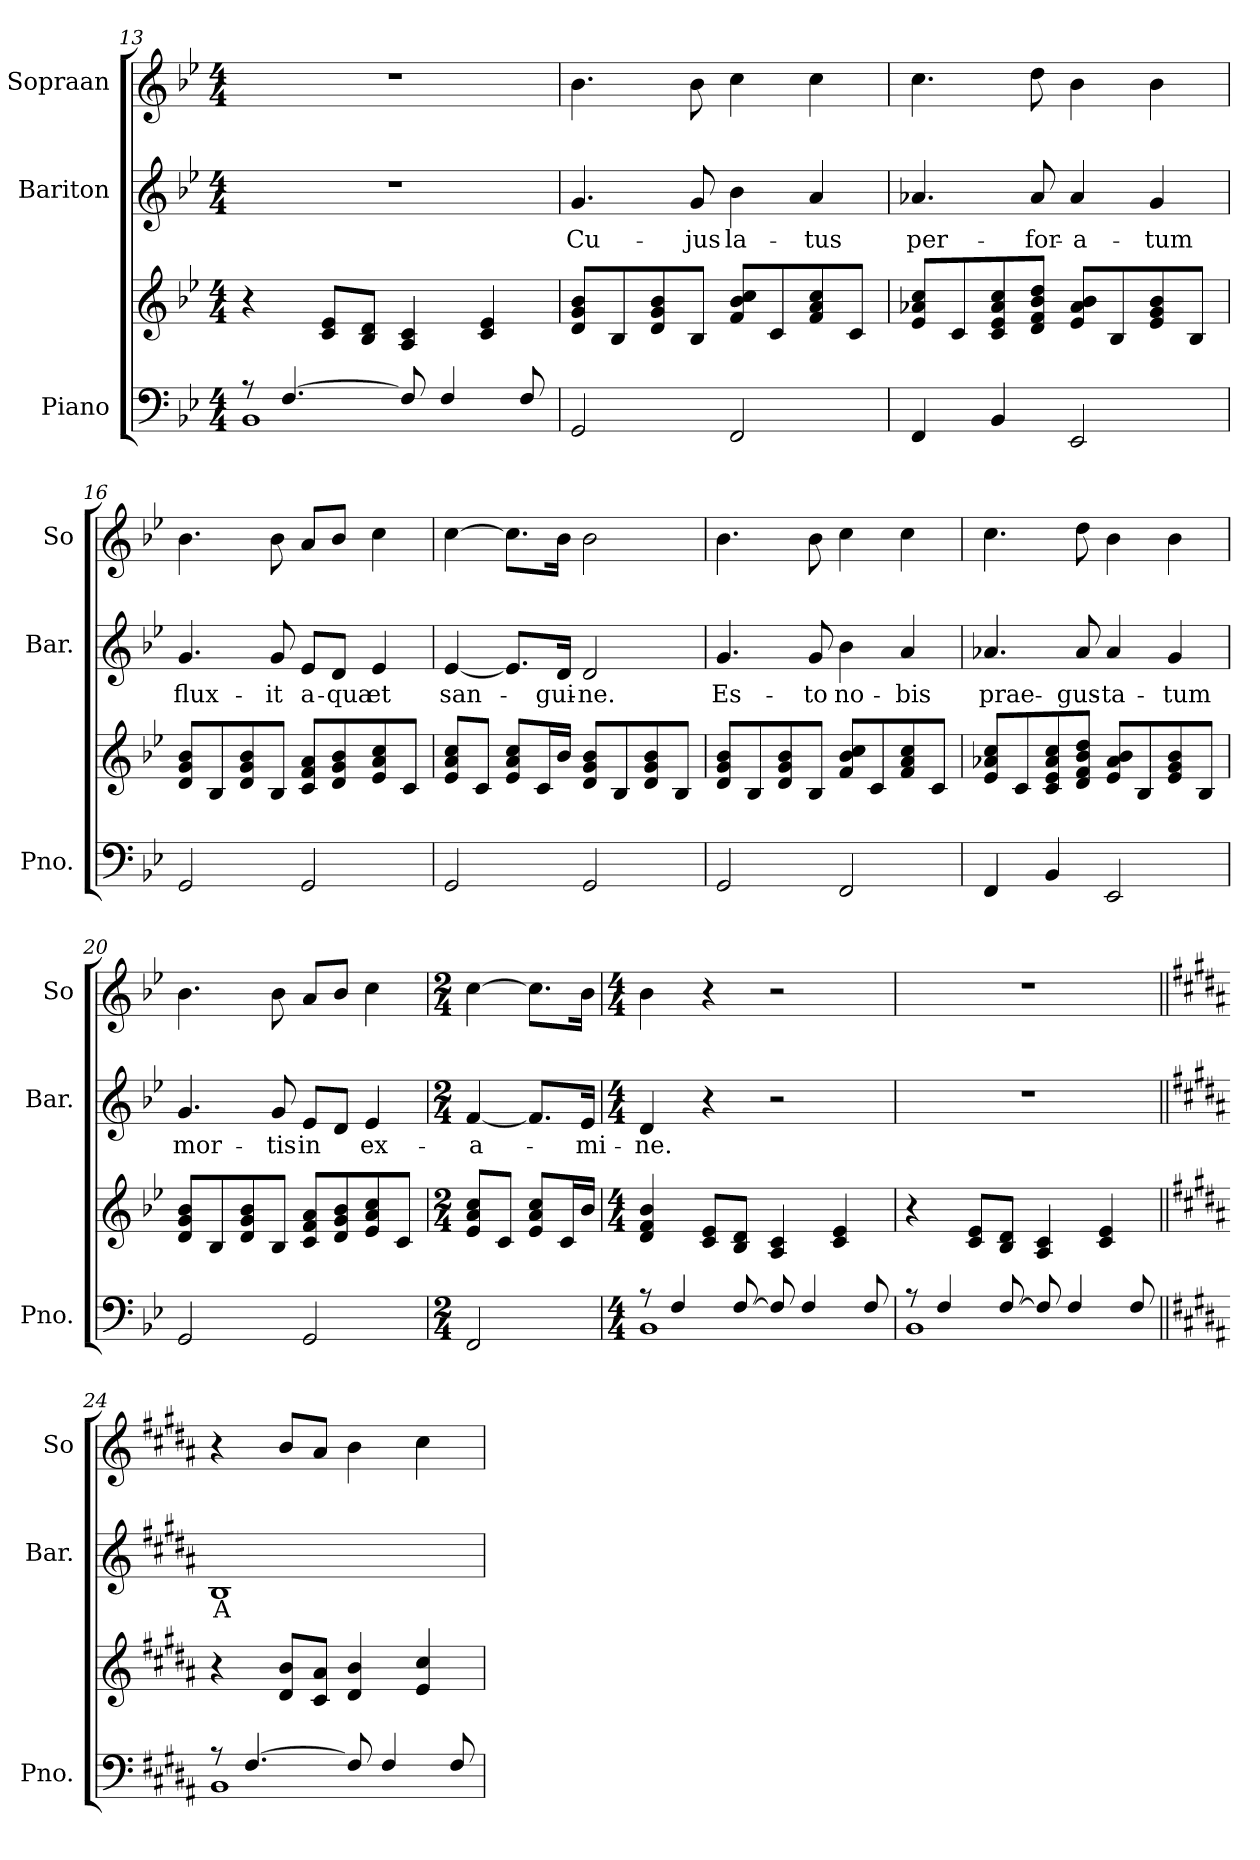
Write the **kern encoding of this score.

**kern	**kern	**kern	**text	**kern
*part3	*part3	*part2	*part2	*part1
*staff4	*staff3	*staff2	*staff2	*staff1
*I"Piano	*	*I"Bariton	*	*I"Sopraan
*I'Pno.	*	*I'Bar.	*	*I'So
!!LO:LB:g=z
*clefF4	*clefG2	*clefG2	*	*clefG2
*k[b-e-]	*k[b-e-]	*k[b-e-]	*	*k[b-e-]
*M4/4	*M4/4	*M4/4	*	*M4/4
=13	=13	=13	=13	=13
*^	*	*	*	*
8r	1BB-	4r	1r	.	1r
[4.F/	.	.	.	.	.
.	.	8c/ 8e-/L	.	.	.
.	.	8B-/ 8d/J	.	.	.
8F/]	.	4A/ 4c/	.	.	.
4F/	.	.	.	.	.
.	.	4c/ 4e-/	.	.	.
8F/	.	.	.	.	.
*v	*v	*	*	*	*
=14	=14	=14	=14	=14
!	!	!	!LO:LY:b	!
2GG/	8d/ 8g/ 8b-/L	4.g/	Cu-	4.b-\
.	8B-/	.	.	.
.	8d/ 8g/ 8b-/	.	.	.
!	!	!	!LO:LY:b	!
.	8B-/J	8g/	-jus	8b-\
!	!	!	!LO:LY:b	!
2FF/	8f/ 8b-/ 8cc/L	4b-\	la-	4cc\
.	8c/	.	.	.
!	!	!	!LO:LY:b	!
.	8f/ 8a/ 8cc/	4a/	-tus	4cc\
.	8c/J	.	.	.
=15	=15	=15	=15	=15
!	!	!	!LO:LY:b	!
4FF/	8e-/ 8a-X/ 8cc/L	4.a-X/	per-	4.cc\
.	8c/	.	.	.
4BB-/	8c/ 8e-/ 8a-/ 8cc/	.	.	.
!	!	!	!LO:LY:b	!
.	8d/ 8f/ 8b-/ 8dd/J	8a-/	-for-	8dd\
!	!	!	!LO:LY:b	!
2EE-/	8e-/ 8a-/ 8b-/L	4a-/	-a-	4b-\
.	8B-/	.	.	.
!	!	!	!LO:LY:b	!
.	8e-/ 8g/ 8b-/	4g/	-tum	4b-\
.	8B-/J	.	.	.
=16	=16	=16	=16	=16
!	!	!	!LO:LY:b	!
2GG/	8d/ 8g/ 8b-/L	4.g/	flux-	4.b-\
.	8B-/	.	.	.
.	8d/ 8g/ 8b-/	.	.	.
!	!	!	!LO:LY:b	!
.	8B-/J	8g/	-it	8b-\
!	!	!	!LO:LY:b	!
2GG/	8c/ 8f/ 8a/L	8e-/L	a-	8a/L
!	!	!	!LO:LY:b	!
.	8d/ 8g/ 8b-/	8d/J	-qua	8b-/J
!	!	!	!LO:LY:b	!
.	8e-/ 8a/ 8cc/	4e-/	et	4cc\
.	8c/J	.	.	.
!!LO:LB:g=z
=17	=17	=17	=17	=17
!	!	!	!LO:LY:b	!
2GG/	8e-/ 8a/ 8cc/L	[4e-/	san-	[4cc\
.	8c/J	.	.	.
.	8e-/ 8a/ 8cc/L	8.e-/L]	.	8.cc\L]
.	16c/L	.	.	.
!	!	!	!LO:LY:b	!
.	16b-/JJ	16d/Jk	-gui-	16b-\Jk
!	!	!	!LO:LY:b	!
2GG/	8d/ 8g/ 8b-/L	2d/	-ne.	2b-\
.	8B-/	.	.	.
.	8d/ 8g/ 8b-/	.	.	.
.	8B-/J	.	.	.
=18	=18	=18	=18	=18
!	!	!	!LO:LY:b	!
2GG/	8d/ 8g/ 8b-/L	4.g/	Es-	4.b-\
.	8B-/	.	.	.
.	8d/ 8g/ 8b-/	.	.	.
!	!	!	!LO:LY:b	!
.	8B-/J	8g/	-to	8b-\
!	!	!	!LO:LY:b	!
2FF/	8f/ 8b-/ 8cc/L	4b-\	no-	4cc\
.	8c/	.	.	.
!	!	!	!LO:LY:b	!
.	8f/ 8a/ 8cc/	4a/	-bis	4cc\
.	8c/J	.	.	.
=19	=19	=19	=19	=19
!	!	!	!LO:LY:b	!
4FF/	8e-/ 8a-X/ 8cc/L	4.a-X/	prae-	4.cc\
.	8c/	.	.	.
4BB-/	8c/ 8e-/ 8a-/ 8cc/	.	.	.
!	!	!	!LO:LY:b	!
.	8d/ 8f/ 8b-/ 8dd/J	8a-/	-gus-	8dd\
!	!	!	!LO:LY:b	!
2EE-/	8e-/ 8a-/ 8b-/L	4a-/	-ta-	4b-\
.	8B-/	.	.	.
!	!	!	!LO:LY:b	!
.	8e-/ 8g/ 8b-/	4g/	-tum	4b-\
.	8B-/J	.	.	.
=20	=20	=20	=20	=20
!	!	!	!LO:LY:b	!
2GG/	8d/ 8g/ 8b-/L	4.g/	mor-	4.b-\
.	8B-/	.	.	.
.	8d/ 8g/ 8b-/	.	.	.
!	!	!	!LO:LY:b	!
.	8B-/J	8g/	-tis	8b-\
!	!	!	!LO:LY:b	!
2GG/	8c/ 8f/ 8a/L	8e-/L	in	8a/L
.	8d/ 8g/ 8b-/	8d/J	.	8b-/J
!	!	!	!LO:LY:b	!
.	8e-/ 8a/ 8cc/	4e-/	ex-	4cc\
.	8c/J	.	.	.
!!LO:PB:g=z
=21	=21	=21	=21	=21
*M2/4	*M2/4	*M2/4	*	*M2/4
!	!	!	!LO:LY:b	!
2FF/	8e-/ 8a/ 8cc/L	[4f/	-a-	[4cc\
.	8c/J	.	.	.
.	8e-/ 8a/ 8cc/L	8.f/L]	.	8.cc\L]
.	16c/L	.	.	.
!	!	!	!LO:LY:b	!
.	16b-/JJ	16e-/Jk	-mi-	16b-\Jk
=22	=22	=22	=22	=22
*M4/4	*M4/4	*M4/4	*	*M4/4
*^	*	*	*	*
!	!	!	!	!LO:LY:b	!
8r	1BB-	4d/ 4f/ 4b-/	4d/	-ne.	4b-\
4F/	.	.	.	.	.
.	.	8c/ 8e-/L	4r	.	4r
[8F/	.	8B-/ 8d/J	.	.	.
8F/]	.	4A/ 4c/	2r	.	2r
4F/	.	.	.	.	.
.	.	4c/ 4e-/	.	.	.
8F/	.	.	.	.	.
=23	=23	=23	=23	=23	=23
8r	1BB-	4r	1r	.	1r
4F/	.	.	.	.	.
.	.	8c/ 8e-/L	.	.	.
[8F/	.	8B-/ 8d/J	.	.	.
8F/]	.	4A/ 4c/	.	.	.
4F/	.	.	.	.	.
.	.	4c/ 4e-/	.	.	.
8F/	.	.	.	.	.
!!LO:LB:g=z
=24||	=24||	=24||	=24||	=24||	=24||
*k[f#c#g#d#a#]	*	*k[f#c#g#d#a#]	*k[f#c#g#d#a#]	*	*k[f#c#g#d#a#]
!	!	!	!	!LO:LY:b	!
8r	1BB	4r	1B	A-	4r
[4.F#/	.	.	.	.	.
.	.	8d#/ 8b/L	.	.	8b/L
.	.	8c#/ 8a#/J	.	.	8a#/J
8F#/]	.	4d#/ 4b/	.	.	4b\
4F#/	.	.	.	.	.
.	.	4e/ 4cc#/	.	.	4cc#\
8F#/	.	.	.	.	.
*v	*v	*	*	*	*
=	=	=	=	=
*-	*-	*-	*-	*-
